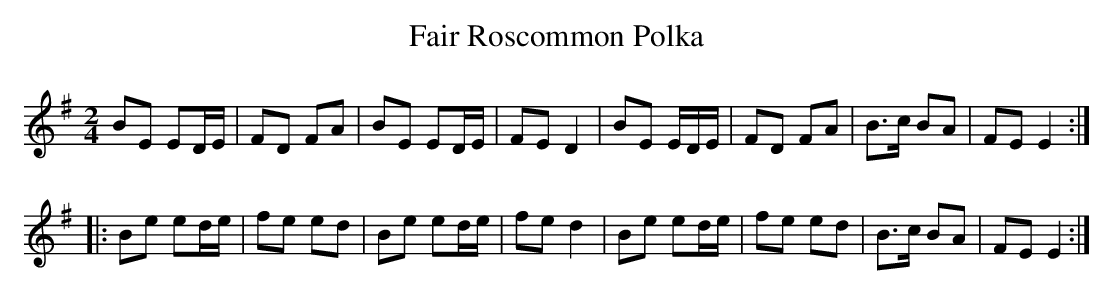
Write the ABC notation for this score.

X:1
T:Fair Roscommon Polka
M:2/4
L:1/8
K:Emin
BE ED/E/|FD FA|BE ED/E/|FE D2|BE E/D/E/|FD FA|B>c BA |FE E2:|
|:Be ed/e/|fe ed|Be ed/e/|fe d2|Be ed/e/|fe ed|B>c BA|FE E2:|
